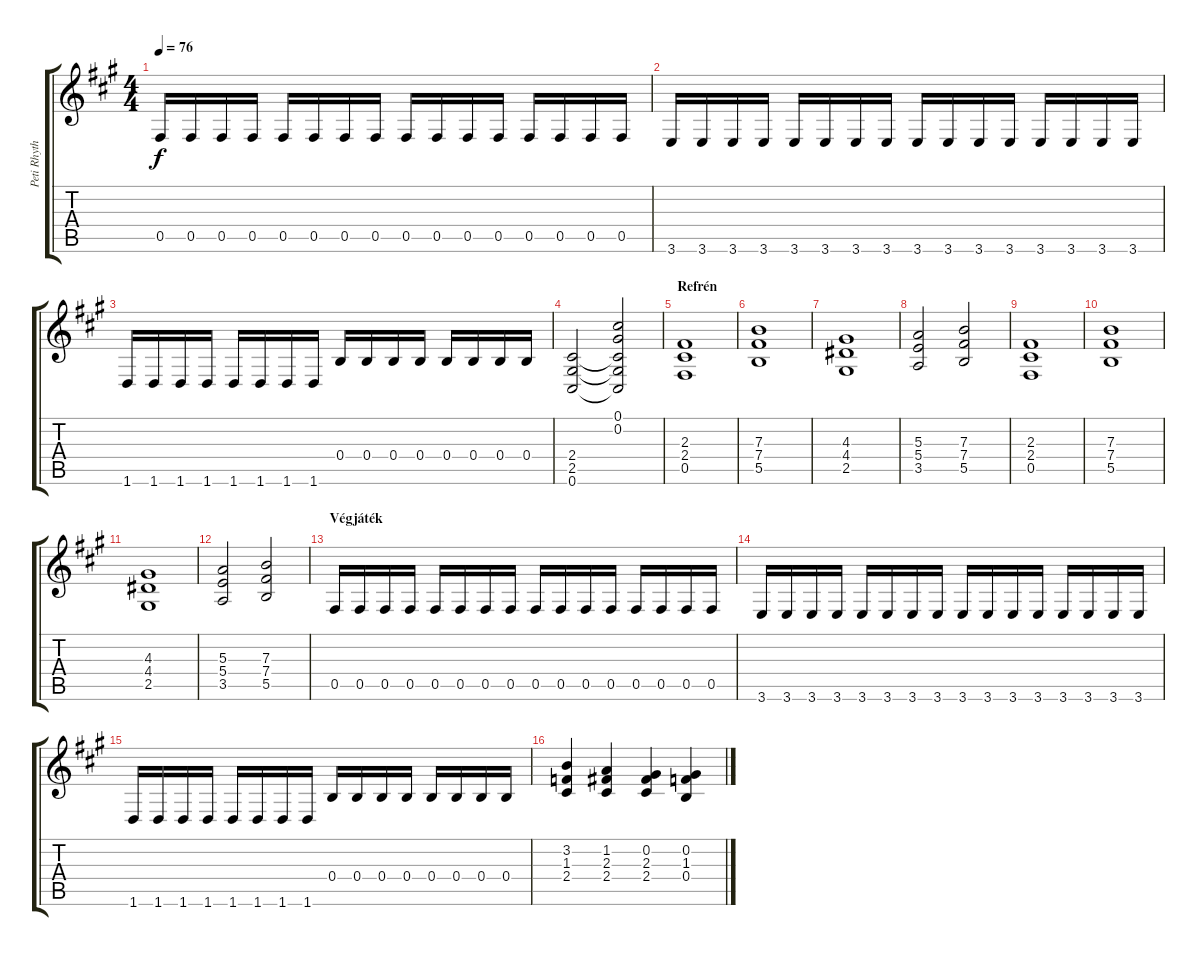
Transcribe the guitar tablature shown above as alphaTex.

\track ("Peti Rhythm" "Peti Rhyth") {instrument distortionguitar}
\staff {score tabs}
\tuning (Db4 Ab3 E3 B2 Gb2 Db2) {hide}
\ts (4 4)
\tempo 76
\clef g2
\ks a
0.5.16{dy f} 0.5.16 0.5.16 0.5.16 0.5.16 0.5.16 0.5.16 0.5.16 0.5.16 0.5.16 0.5.16 0.5.16 0.5.16 0.5.16 0.5.16 0.5.16 |
3.6.16 3.6.16 3.6.16 3.6.16 3.6.16 3.6.16 3.6.16 3.6.16 3.6.16 3.6.16 3.6.16 3.6.16 3.6.16 3.6.16 3.6.16 3.6.16 |
1.6.16 1.6.16 1.6.16 1.6.16 1.6.16 1.6.16 1.6.16 1.6.16 0.4.16 0.4.16 0.4.16 0.4.16 0.4.16 0.4.16 0.4.16 0.4.16 |
(2.4 2.5 0.6).2 (0.1 0.2 2.4{t} 2.5{t} 0.6{t}).2 |
\section ("" "Refrén")
(2.3 2.4 0.5).1{volume 6} |
(7.3 7.4 5.5).1 |
(4.3 4.4 2.5).1 |
(5.3 5.4 3.5).2 (7.3 7.4 5.5).2 |
(2.3 2.4 0.5).1 |
(7.3 7.4 5.5).1 |
(4.3 4.4 2.5).1 |
(5.3 5.4 3.5).2 (7.3 7.4 5.5).2 |
\section ("" "Végjáték")
0.5.16 0.5.16 0.5.16 0.5.16 0.5.16 0.5.16 0.5.16 0.5.16 0.5.16 0.5.16 0.5.16 0.5.16 0.5.16 0.5.16 0.5.16 0.5.16 |
3.6.16 3.6.16 3.6.16 3.6.16 3.6.16 3.6.16 3.6.16 3.6.16 3.6.16 3.6.16 3.6.16 3.6.16 3.6.16 3.6.16 3.6.16 3.6.16 |
1.6.16 1.6.16 1.6.16 1.6.16 1.6.16 1.6.16 1.6.16 1.6.16 0.4.16 0.4.16 0.4.16 0.4.16 0.4.16 0.4.16 0.4.16 0.4.16 |
(3.2 1.3 2.4).4 (1.2 2.3 2.4).4 (0.2 2.3 2.4).4 (0.2 1.3 0.4).4
